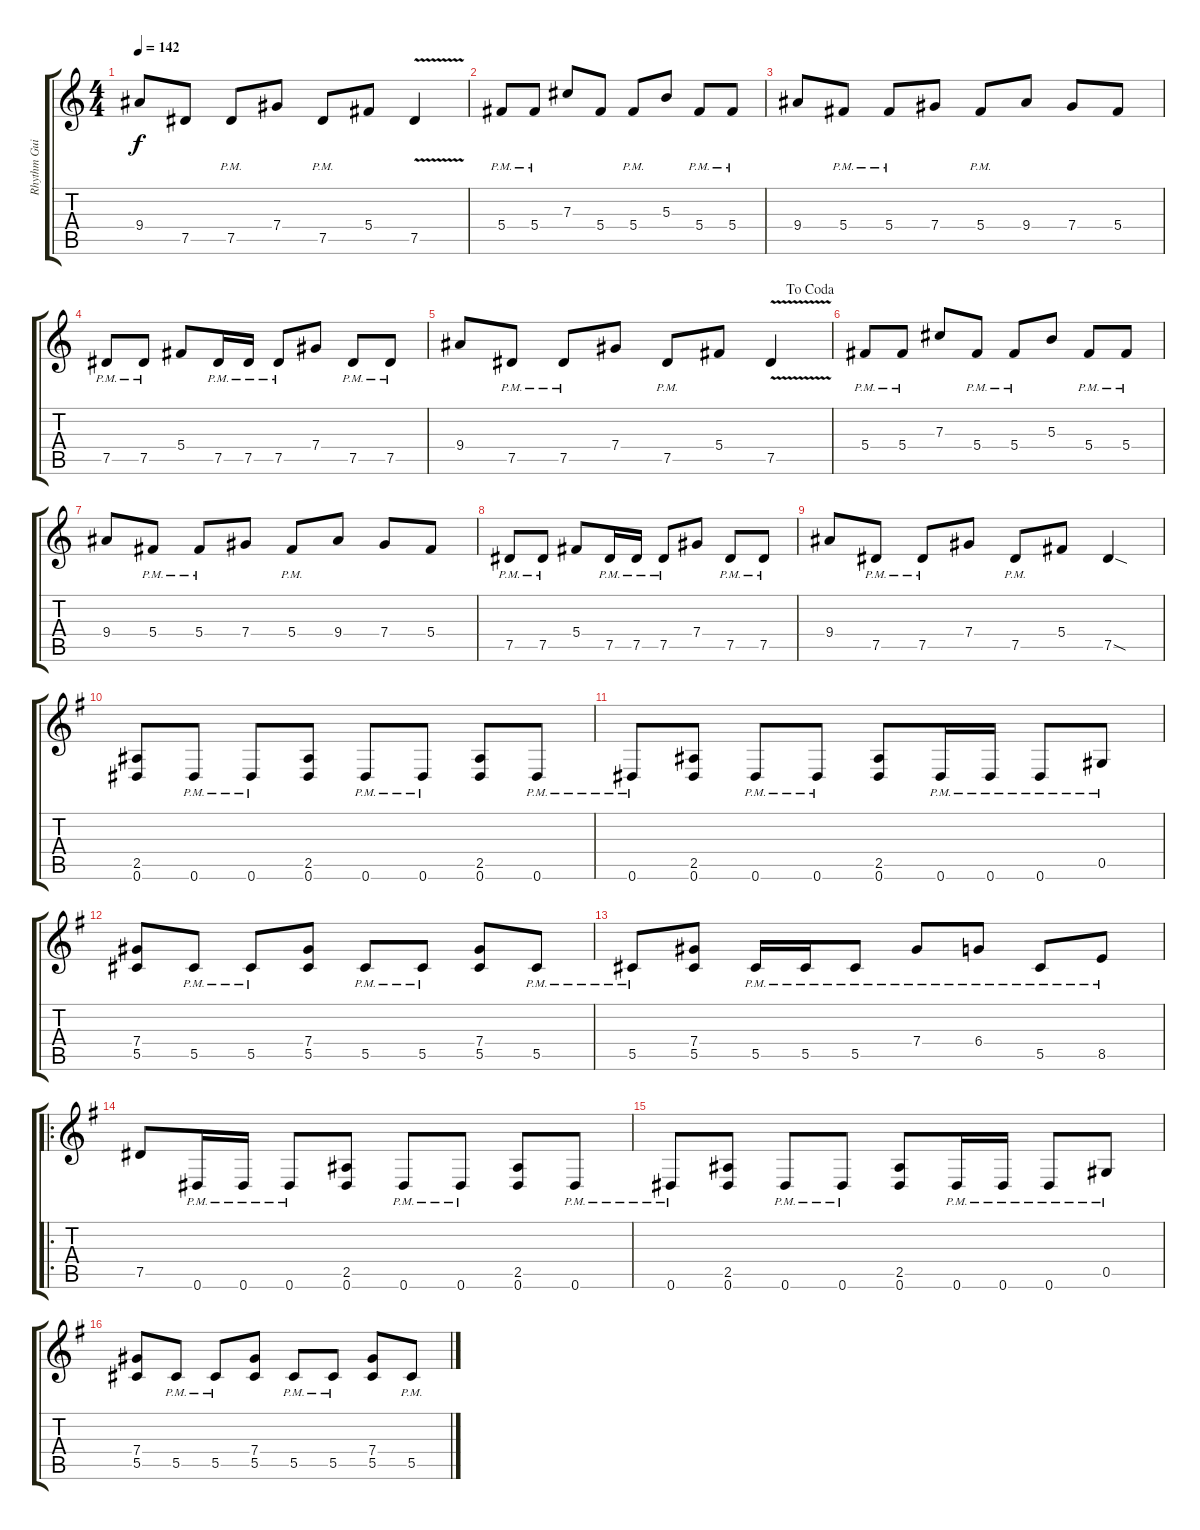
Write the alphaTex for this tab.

\track ("Rhythm Guitar 2" "Rhythm Gui") {instrument distortionguitar}
\staff {score tabs}
\tuning (Eb4 Bb3 Gb3 Db3 Ab2 Eb2) {hide}
\ts (4 4)
\tempo 142
\clef g2
\ks c
9.4.8{dy f} 7.5.8 7.5{pm}.8 7.4.8 7.5{pm}.8 5.4.8 7.5{v}.4 |
5.4{pm}.8 5.4{pm}.8 7.3.8 5.4.8 5.4{pm}.8 5.3.8 5.4{pm}.8 5.4{pm}.8 |
9.4.8 5.4{pm}.8 5.4{pm}.8 7.4.8 5.4{pm}.8 9.4.8 7.4.8 5.4.8 |
7.5{pm}.8 7.5{pm}.8 5.4.8 7.5{pm}.16 7.5{pm}.16 7.5{pm}.8 7.4.8 7.5{pm}.8 7.5{pm}.8 |
\jump dacoda
9.4.8 7.5{pm}.8 7.5{pm}.8 7.4.8 7.5{pm}.8 5.4.8 7.5{v}.4 |
5.4{pm}.8 5.4{pm}.8 7.3.8 5.4{pm}.8 5.4{pm}.8 5.3.8 5.4{pm}.8 5.4{pm}.8 |
9.4.8 5.4{pm}.8 5.4{pm}.8 7.4.8 5.4{pm}.8 9.4.8 7.4.8 5.4.8 |
7.5{pm}.8 7.5{pm}.8 5.4.8 7.5{pm}.16 7.5{pm}.16 7.5{pm}.8 7.4.8 7.5{pm}.8 7.5{pm}.8 |
9.4.8 7.5{pm}.8 7.5{pm}.8 7.4.8 7.5{pm}.8 5.4.8 7.5{sod}.4 |
\ks g
(2.5 0.6).8 0.6{pm}.8 0.6{pm}.8 (2.5 0.6).8 0.6{pm}.8 0.6{pm}.8 (2.5 0.6).8 0.6{pm}.8 |
0.6{pm}.8 (2.5 0.6).8 0.6{pm}.8 0.6{pm}.8 (2.5 0.6).8 0.6{pm}.16 0.6{pm}.16 0.6{pm}.8 0.5{pm}.8 |
(7.4 5.5).8 5.5{pm}.8 5.5{pm}.8 (7.4 5.5).8 5.5{pm}.8 5.5{pm}.8 (7.4 5.5).8 5.5{pm}.8 |
5.5{pm}.8 (7.4 5.5).8 5.5{pm}.16 5.5{pm}.16 5.5{pm}.8 7.4{pm}.8 6.4{pm}.8 5.5{pm}.8 8.5{pm}.8 |
\ro
7.5.8 0.6{pm}.16 0.6{pm}.16 0.6{pm}.8 (2.5 0.6).8 0.6{pm}.8 0.6{pm}.8 (2.5 0.6).8 0.6{pm}.8 |
0.6{pm}.8 (2.5 0.6).8 0.6{pm}.8 0.6{pm}.8 (2.5 0.6).8 0.6{pm}.16 0.6{pm}.16 0.6{pm}.8 0.5{pm}.8 |
(7.4 5.5).8 5.5{pm}.8 5.5{pm}.8 (7.4 5.5).8 5.5{pm}.8 5.5{pm}.8 (7.4 5.5).8 5.5{pm}.8
